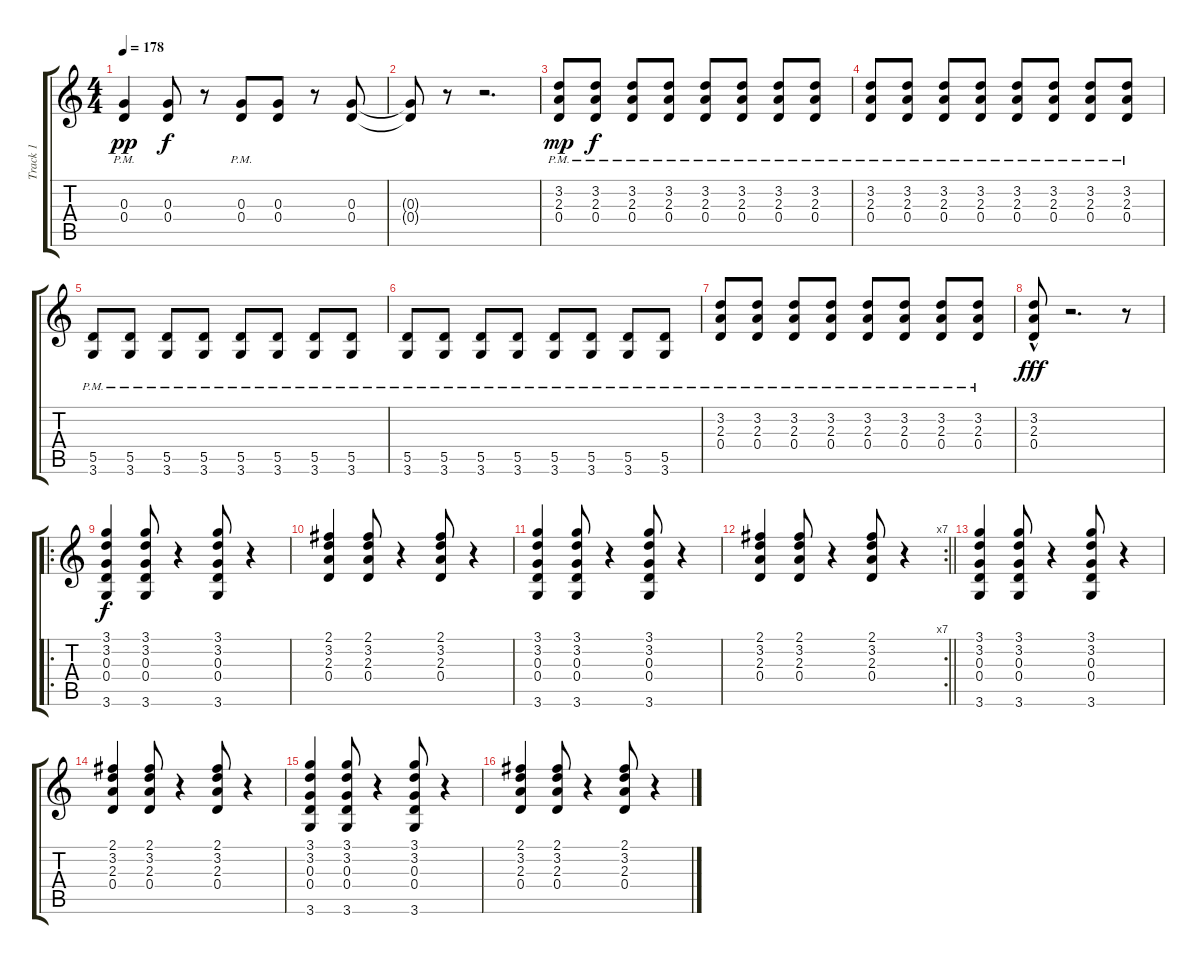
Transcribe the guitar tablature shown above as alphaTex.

\track ("Track 1" "Track 1") {instrument overdrivenguitar}
\staff {score tabs}
\tuning (E4 B3 G3 D3 A2 E2) {hide}
\ts (4 4)
\tempo 178
\clef g2
\ks c
(0.3 0.4{pm}).4{dy pp} (0.3 0.4).8{dy f} r.8 (0.3 0.4{pm}).8 (0.3 0.4).8 r.8 (0.3 0.4).8 |
(0.3{t} 0.4{t}).8 r.8 r.2{d} |
(3.2{pm} 2.3{pm} 0.4{pm}).8{dy mp} (3.2{pm} 2.3{pm} 0.4{pm}).8{dy f} (3.2{pm} 2.3{pm} 0.4{pm}).8 (3.2{pm} 2.3{pm} 0.4{pm}).8 (3.2{pm} 2.3{pm} 0.4{pm}).8 (3.2{pm} 2.3{pm} 0.4{pm}).8 (3.2{pm} 2.3{pm} 0.4{pm}).8 (3.2{pm} 2.3{pm} 0.4{pm}).8 |
(3.2{pm} 2.3{pm} 0.4{pm}).8 (3.2{pm} 2.3{pm} 0.4{pm}).8 (3.2{pm} 2.3{pm} 0.4{pm}).8 (3.2{pm} 2.3{pm} 0.4{pm}).8 (3.2{pm} 2.3{pm} 0.4{pm}).8 (3.2{pm} 2.3{pm} 0.4{pm}).8 (3.2{pm} 2.3{pm} 0.4{pm}).8 (3.2{pm} 2.3{pm} 0.4{pm}).8 |
(5.5{pm} 3.6{pm}).8 (5.5{pm} 3.6{pm}).8 (5.5{pm} 3.6{pm}).8 (5.5{pm} 3.6{pm}).8 (5.5{pm} 3.6{pm}).8 (5.5{pm} 3.6{pm}).8 (5.5{pm} 3.6{pm}).8 (5.5{pm} 3.6{pm}).8 |
(5.5{pm} 3.6{pm}).8 (5.5{pm} 3.6{pm}).8 (5.5{pm} 3.6{pm}).8 (5.5{pm} 3.6{pm}).8 (5.5{pm} 3.6{pm}).8 (5.5{pm} 3.6{pm}).8 (5.5{pm} 3.6{pm}).8 (5.5{pm} 3.6{pm}).8 |
(3.2{pm} 2.3{pm} 0.4{pm}).8 (3.2{pm} 2.3{pm} 0.4{pm}).8 (3.2{pm} 2.3{pm} 0.4{pm}).8 (3.2{pm} 2.3{pm} 0.4{pm}).8 (3.2{pm} 2.3{pm} 0.4{pm}).8 (3.2{pm} 2.3{pm} 0.4{pm}).8 (3.2{pm} 2.3{pm} 0.4{pm}).8 (3.2{pm} 2.3{pm} 0.4{pm}).8 |
(3.2{hac} 2.3{hac} 0.4{hac}).8{dy fff} r.2{d} r.8 |
\ro
(3.1 3.2 0.3 0.4 3.6).4{dy f} (3.1 3.2 0.3 0.4 3.6).8 r.4 (3.1 3.2 0.3 0.4 3.6).8 r.4 |
(2.1 3.2 2.3 0.4).4 (2.1 3.2 2.3 0.4).8 r.4 (2.1 3.2 2.3 0.4).8 r.4 |
(3.1 3.2 0.3 0.4 3.6).4 (3.1 3.2 0.3 0.4 3.6).8 r.4 (3.1 3.2 0.3 0.4 3.6).8 r.4 |
\rc 7
\barLineRight lightlight
(2.1 3.2 2.3 0.4).4 (2.1 3.2 2.3 0.4).8 r.4 (2.1 3.2 2.3 0.4).8 r.4 |
(3.1 3.2 0.3 0.4 3.6).4 (3.1 3.2 0.3 0.4 3.6).8 r.4 (3.1 3.2 0.3 0.4 3.6).8 r.4 |
(2.1 3.2 2.3 0.4).4 (2.1 3.2 2.3 0.4).8 r.4 (2.1 3.2 2.3 0.4).8 r.4 |
(3.1 3.2 0.3 0.4 3.6).4 (3.1 3.2 0.3 0.4 3.6).8 r.4 (3.1 3.2 0.3 0.4 3.6).8 r.4 |
(2.1 3.2 2.3 0.4).4 (2.1 3.2 2.3 0.4).8 r.4 (2.1 3.2 2.3 0.4).8 r.4
